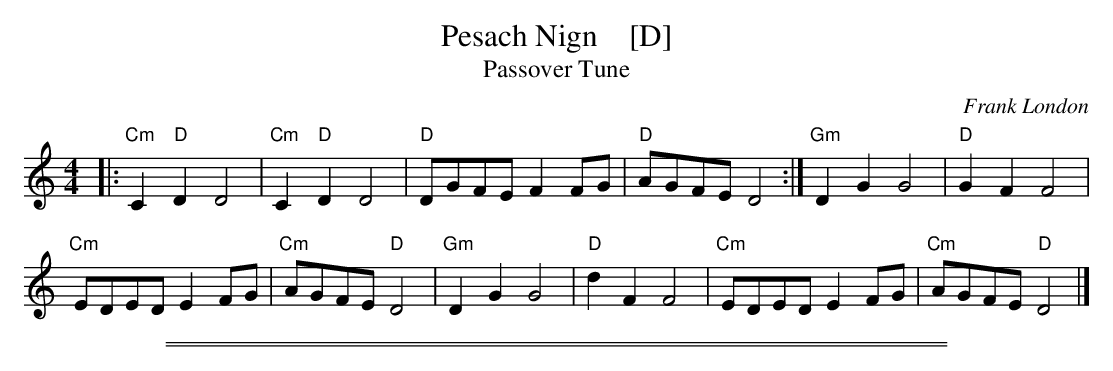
X:1
T: Pesach Nign    [D]
T: Passover Tune
C: Frank London
M: 4/4
L: 1/8
K: ^F_E	% D freygish
|:\
"Cm"C2"D"D2 D4 | "Cm"C2 "D"D2 D4 |\
"D"DGFE F2FG | "D"AGFE D4 :|\
"Gm"D2G2 G4 | "D"G2F2 F4 |
"Cm"EDED E2FG | "Cm"AGFE "D"D4 |\
"Gm"D2G2 G4 | "D"d2F2 F4 |\
"Cm"EDED E2FG | "Cm"AGFE "D"D4 |]
